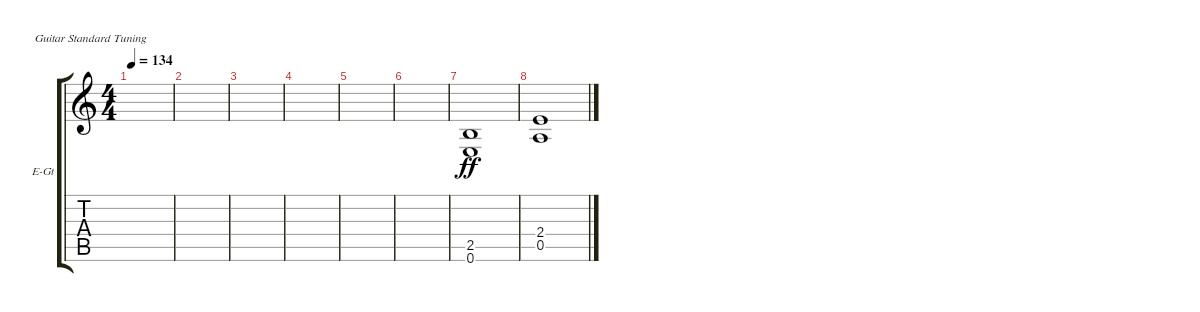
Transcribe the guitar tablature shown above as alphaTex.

\defaultSystemsLayout 4
\bracketExtendMode groupsimilarinstruments
\firstSystemTrackNameOrientation horizontal
\otherSystemsTrackNameOrientation horizontal
\track ("Дисторшн" "E-Gt") {instrument overdrivenguitar}
\staff {score tabs}
\tuning (E4 B3 G3 D3 A2 E2)
\ts (4 4)
\tempo 134
\clef g2
\scale
0.333333
\ks c
|
\scale
0.333333 |
\scale
0.333333 |
\scale
0.333333 |
\scale
0.333333 |
\scale
0.333333 |
\scale
0.333333 (2.5 0.6).1{dy ff} |
\scale
0.333333 (0.5 2.4).1 |
\scale
0.333333 |
\scale
0.333333 |
\scale
0.333333 |
\scale
0.333333 |
\scale
0.333333 |
\scale
0.333333 |
\scale
0.333333 |
\scale
0.333333
